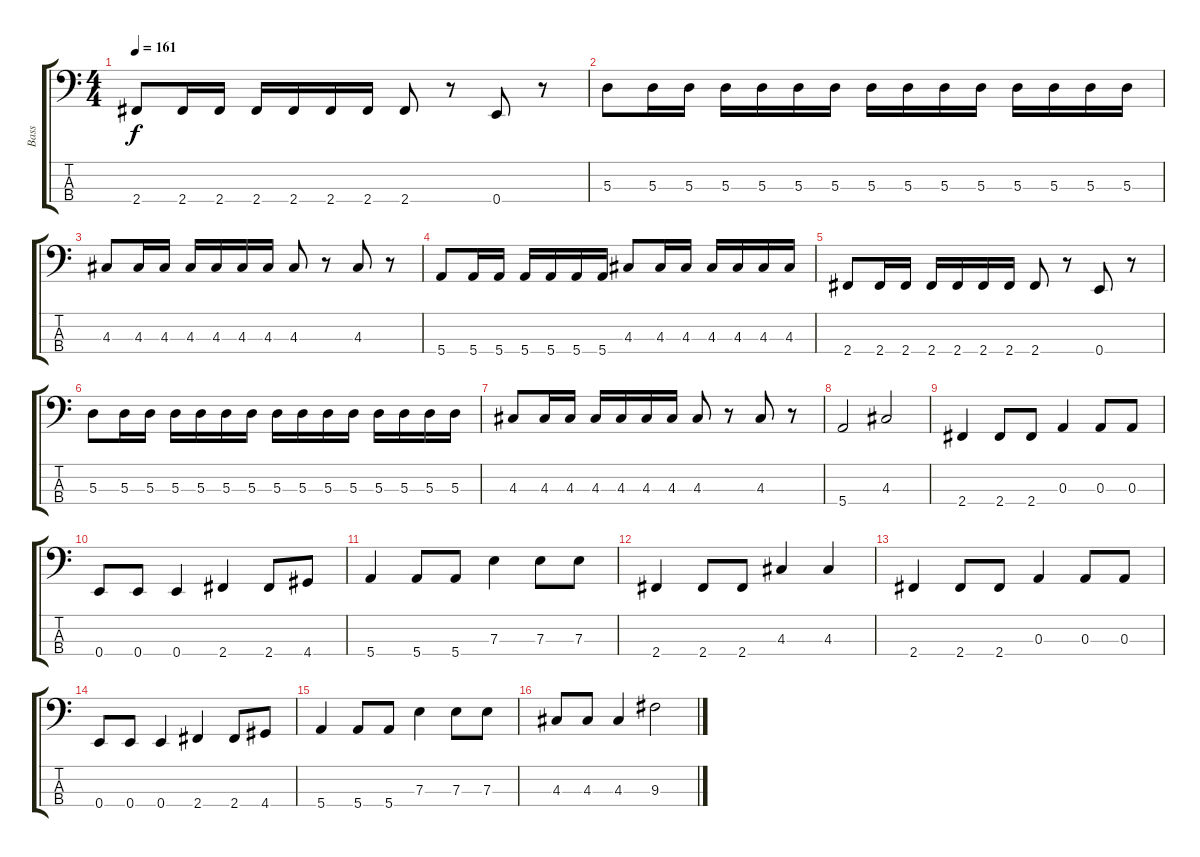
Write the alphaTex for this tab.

\track ("Bass" "Bass") {instrument electricbasspick}
\staff {score tabs}
\tuning (G2 D2 A1 E1) {hide}
\ts (4 4)
\tempo 161
\clef f4
\ks c
2.4.8{dy f} 2.4.16 2.4.16 2.4.16 2.4.16 2.4.16 2.4.16 2.4.8 r.8 0.4.8 r.8 |
5.3.8 5.3.16 5.3.16 5.3.16 5.3.16 5.3.16 5.3.16 5.3.16 5.3.16 5.3.16 5.3.16 5.3.16 5.3.16 5.3.16 5.3.16 |
4.3.8 4.3.16 4.3.16 4.3.16 4.3.16 4.3.16 4.3.16 4.3.8 r.8 4.3.8 r.8 |
5.4.8 5.4.16 5.4.16 5.4.16 5.4.16 5.4.16 5.4.16 4.3.8 4.3.16 4.3.16 4.3.16 4.3.16 4.3.16 4.3.16 |
2.4.8 2.4.16 2.4.16 2.4.16 2.4.16 2.4.16 2.4.16 2.4.8 r.8 0.4.8 r.8 |
5.3.8 5.3.16 5.3.16 5.3.16 5.3.16 5.3.16 5.3.16 5.3.16 5.3.16 5.3.16 5.3.16 5.3.16 5.3.16 5.3.16 5.3.16 |
4.3.8 4.3.16 4.3.16 4.3.16 4.3.16 4.3.16 4.3.16 4.3.8 r.8 4.3.8 r.8 |
5.4.2 4.3.2 |
2.4.4 2.4.8 2.4.8 0.3.4 0.3.8 0.3.8 |
0.4.8 0.4.8 0.4.4 2.4.4 2.4.8 4.4.8 |
5.4.4 5.4.8 5.4.8 7.3.4 7.3.8 7.3.8 |
2.4.4 2.4.8 2.4.8 4.3.4 4.3.4 |
2.4.4 2.4.8 2.4.8 0.3.4 0.3.8 0.3.8 |
0.4.8 0.4.8 0.4.4 2.4.4 2.4.8 4.4.8 |
5.4.4 5.4.8 5.4.8 7.3.4 7.3.8 7.3.8 |
4.3.8 4.3.8 4.3.4 9.3.2
